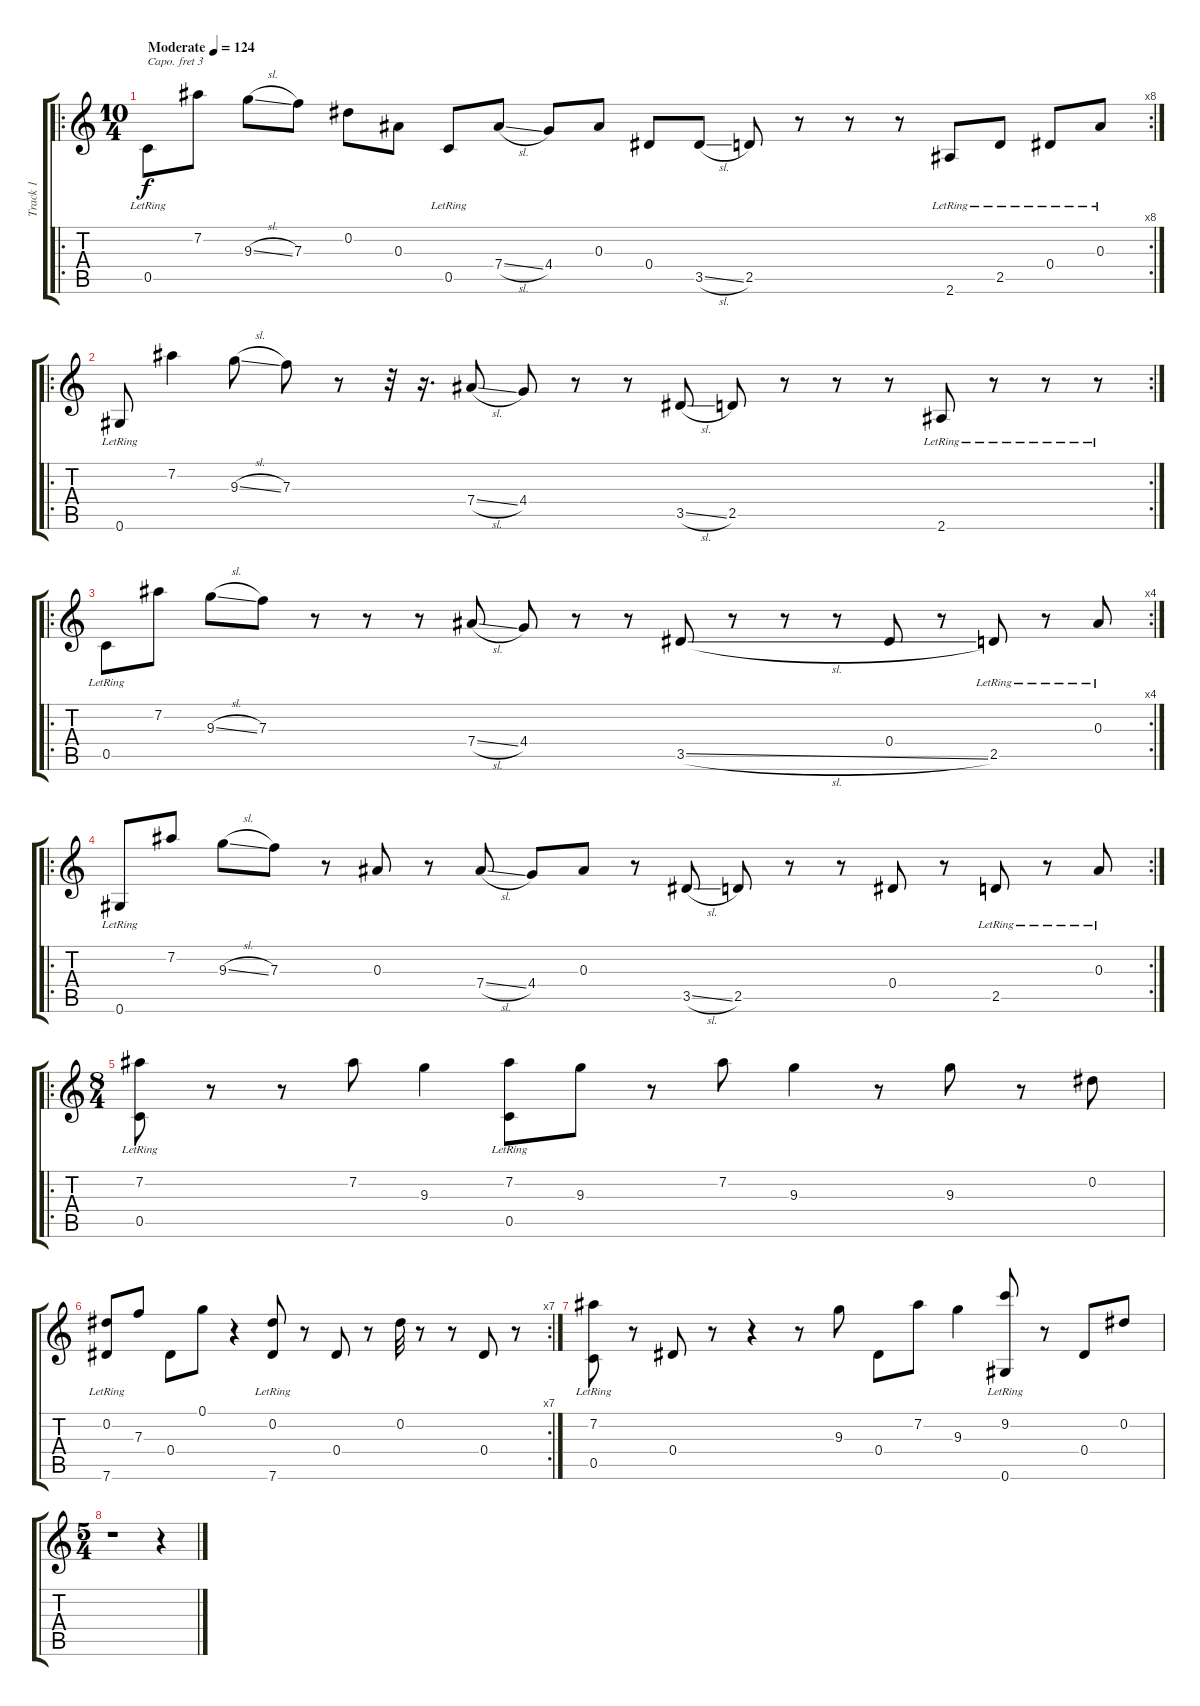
\track ("Track 1" "Track 1") {instrument acousticguitarsteel}
\staff {score tabs}
\capo 3
\tuning (E4 C4 G3 C3 A2 F2) {hide}
\ro
\rc 8
\ts (10 4)
\tempo (124 "Moderate")
\clef g2
\ks c
0.5{lr}.8{dy f instrument acousticguitarsteel} 7.2.8 9.3{sl}.8 7.3.8 0.2.8 0.3.8 0.5{lr}.8 7.4{sl}.8 4.4.8 0.3.8 0.4.8 3.5{sl}.8 2.5.8 r.8 r.8 r.8 2.6{lr}.8 2.5{lr}.8 0.4{lr}.8 0.3{lr}.8 |
\ro
\rc 2
0.6{lr}.8 7.2.4 9.3{sl}.8 7.3.8 r.8 r.32 r.16{d} 7.4{sl}.8 4.4.8 r.8 r.8 3.5{sl}.8 2.5.8 r.8 r.8 r.8 2.6{lr}.8 r.8 r.8 r.8 |
\ro
\rc 4
0.5{lr}.8 7.2.8 9.3{sl}.8 7.3.8 r.8 r.8 r.8 7.4{sl}.8 4.4.8 r.8 r.8 3.5{sl}.8 r.8 r.8 r.8 0.4.8 r.8 2.5{lr}.8 r.8 0.3{lr}.8 |
\ro
\rc 2
0.6{lr}.8 7.2.8 9.3{sl}.8 7.3.8 r.8 0.3.8 r.8 7.4{sl}.8 4.4.8 0.3.8 r.8 3.5{sl}.8 2.5.8 r.8 r.8 0.4.8 r.8 2.5{lr}.8 r.8 0.3{lr}.8 |
\ro
\ts (8 4)
(7.2{lr} 0.5{lr}).8 r.8 r.8 7.2.8 9.3.4 (7.2{lr} 0.5{lr}).8 9.3.8 r.8 7.2.8 9.3.4 r.8 9.3.8 r.8 0.2.8 |
\rc 7
(0.2{lr} 7.6{lr}).8 7.3.8 0.4.8 0.1.8 r.4 (0.2{lr} 7.6{lr}).8 r.8 0.4.8 r.8 0.2.32 r.8 r.8 0.4.8 r.8 |
(7.2{lr} 0.5{lr}).8 r.8 0.4.8 r.8 r.4 r.8 9.3.8 0.4.8 7.2.8 9.3.4 (9.2{lr} 0.6{lr}).8 r.8 0.4.8 0.2.8 |
\ts (5 4)
r.1 r.4
